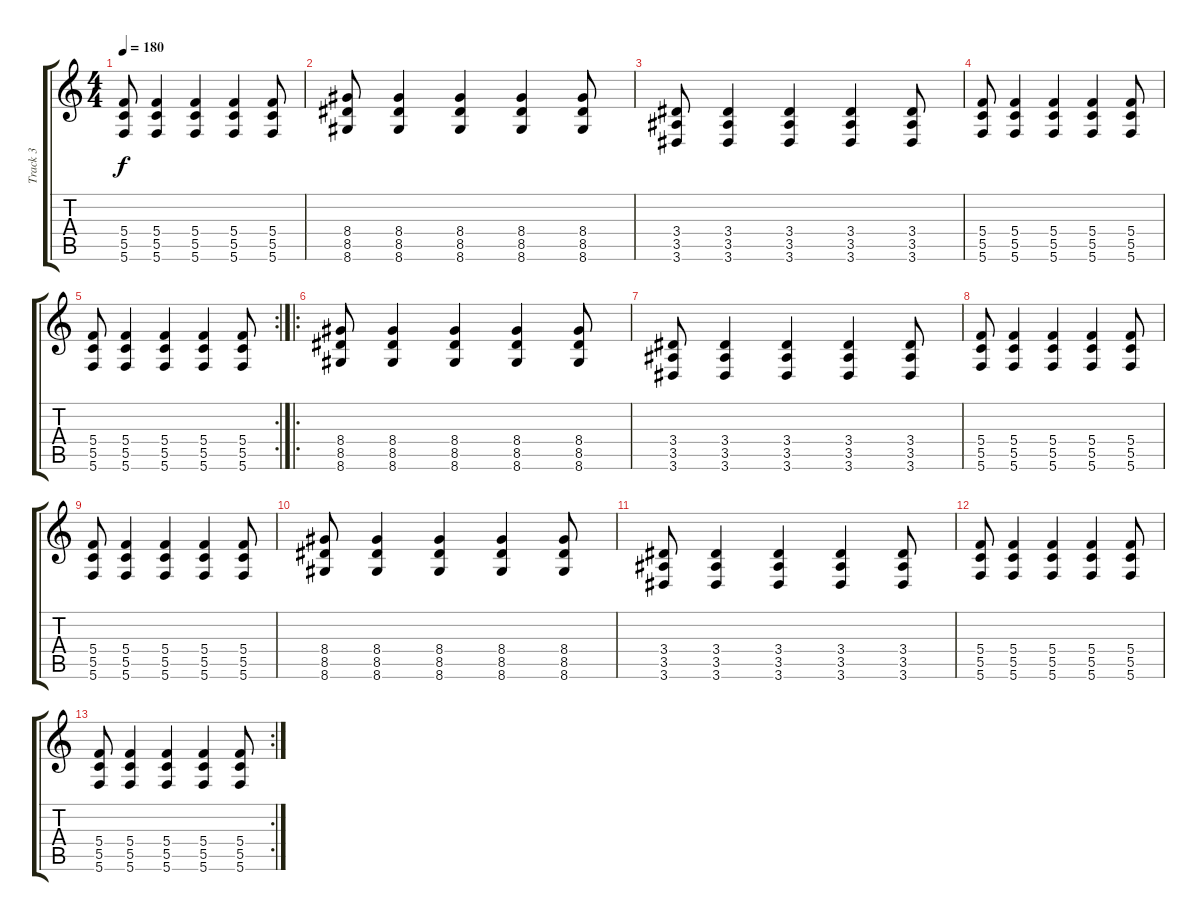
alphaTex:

\track ("Track 3" "Track 3") {instrument distortionguitar}
\staff {score tabs}
\tuning (D4 A3 F3 C3 G2 C2) {hide}
\ts (4 4)
\tempo 180
\clef g2
\ks c
(5.4 5.5 5.6).8{dy f} (5.4 5.5 5.6).4 (5.4 5.5 5.6).4 (5.4 5.5 5.6).4 (5.4 5.5 5.6).8 |
(8.4 8.5 8.6).8 (8.4 8.5 8.6).4 (8.4 8.5 8.6).4 (8.4 8.5 8.6).4 (8.4 8.5 8.6).8 |
(3.4 3.5 3.6).8 (3.4 3.5 3.6).4 (3.4 3.5 3.6).4 (3.4 3.5 3.6).4 (3.4 3.5 3.6).8 |
(5.4 5.5 5.6).8 (5.4 5.5 5.6).4 (5.4 5.5 5.6).4 (5.4 5.5 5.6).4 (5.4 5.5 5.6).8 |
\rc 2
(5.4 5.5 5.6).8 (5.4 5.5 5.6).4 (5.4 5.5 5.6).4 (5.4 5.5 5.6).4 (5.4 5.5 5.6).8 |
\ro
(8.4 8.5 8.6).8 (8.4 8.5 8.6).4 (8.4 8.5 8.6).4 (8.4 8.5 8.6).4 (8.4 8.5 8.6).8 |
(3.4 3.5 3.6).8 (3.4 3.5 3.6).4 (3.4 3.5 3.6).4 (3.4 3.5 3.6).4 (3.4 3.5 3.6).8 |
(5.4 5.5 5.6).8 (5.4 5.5 5.6).4 (5.4 5.5 5.6).4 (5.4 5.5 5.6).4 (5.4 5.5 5.6).8 |
(5.4 5.5 5.6).8 (5.4 5.5 5.6).4 (5.4 5.5 5.6).4 (5.4 5.5 5.6).4 (5.4 5.5 5.6).8 |
(8.4 8.5 8.6).8 (8.4 8.5 8.6).4 (8.4 8.5 8.6).4 (8.4 8.5 8.6).4 (8.4 8.5 8.6).8 |
(3.4 3.5 3.6).8 (3.4 3.5 3.6).4 (3.4 3.5 3.6).4 (3.4 3.5 3.6).4 (3.4 3.5 3.6).8 |
(5.4 5.5 5.6).8 (5.4 5.5 5.6).4 (5.4 5.5 5.6).4 (5.4 5.5 5.6).4 (5.4 5.5 5.6).8 |
\rc 2
(5.4 5.5 5.6).8 (5.4 5.5 5.6).4 (5.4 5.5 5.6).4 (5.4 5.5 5.6).4 (5.4 5.5 5.6).8
